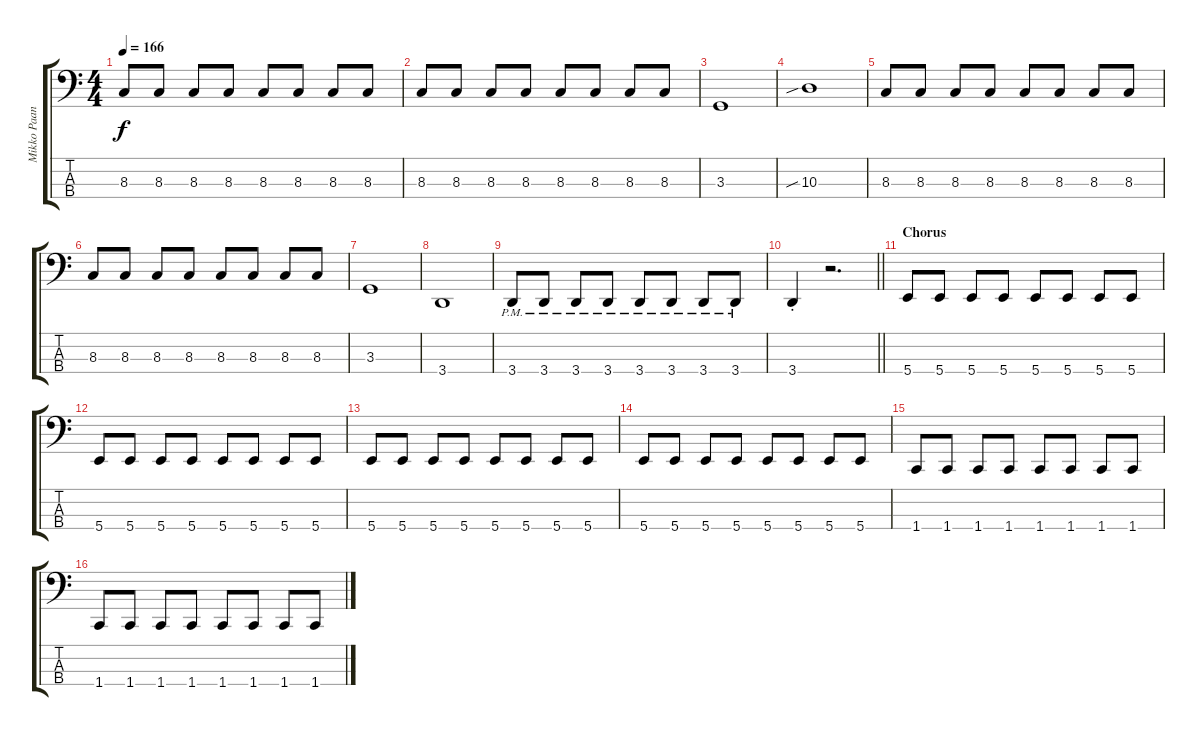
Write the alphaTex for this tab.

\track ("Mikko Paananen" "Mikko Paan") {instrument electricbassfinger}
\staff {score tabs}
\tuning (D2 A1 E1 B0) {hide}
\ts (4 4)
\tempo 166
\clef f4
\ks c
8.3.8{dy f} 8.3.8 8.3.8 8.3.8 8.3.8 8.3.8 8.3.8 8.3.8 |
8.3.8 8.3.8 8.3.8 8.3.8 8.3.8 8.3.8 8.3.8 8.3.8 |
3.3.1 |
10.3{sib}.1 |
8.3.8 8.3.8 8.3.8 8.3.8 8.3.8 8.3.8 8.3.8 8.3.8 |
8.3.8 8.3.8 8.3.8 8.3.8 8.3.8 8.3.8 8.3.8 8.3.8 |
3.3.1 |
3.4.1 |
3.4{pm}.8 3.4{pm}.8 3.4{pm}.8 3.4{pm}.8 3.4{pm}.8 3.4{pm}.8 3.4{pm}.8 3.4{pm}.8 |
\barLineRight lightlight
3.4{st}.4 r.2{d} |
\section ("" "Chorus")
5.4.8 5.4.8 5.4.8 5.4.8 5.4.8 5.4.8 5.4.8 5.4.8 |
5.4.8 5.4.8 5.4.8 5.4.8 5.4.8 5.4.8 5.4.8 5.4.8 |
5.4.8 5.4.8 5.4.8 5.4.8 5.4.8 5.4.8 5.4.8 5.4.8 |
5.4.8 5.4.8 5.4.8 5.4.8 5.4.8 5.4.8 5.4.8 5.4.8 |
1.4.8 1.4.8 1.4.8 1.4.8 1.4.8 1.4.8 1.4.8 1.4.8 |
1.4.8 1.4.8 1.4.8 1.4.8 1.4.8 1.4.8 1.4.8 1.4.8
